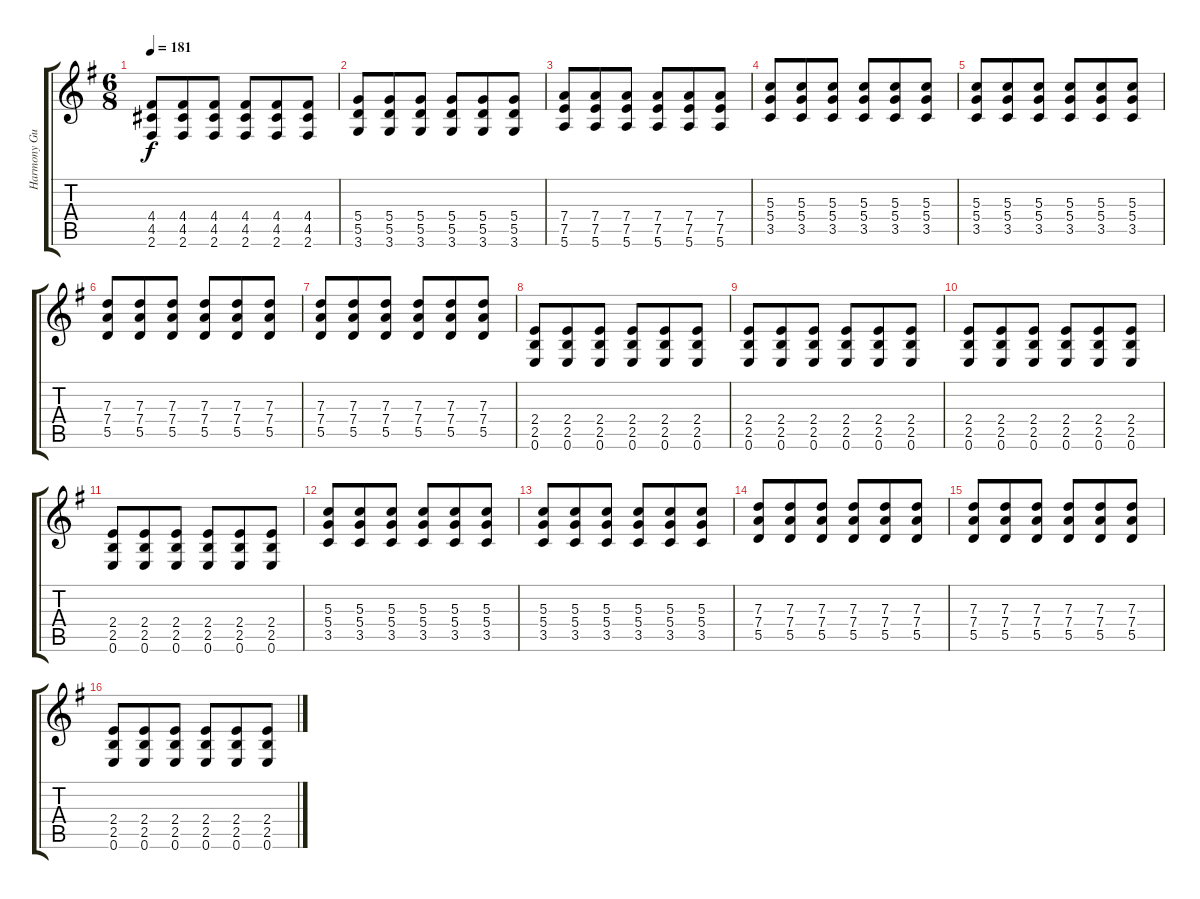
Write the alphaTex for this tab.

\track ("Harmony Guitar" "Harmony Gu") {instrument distortionguitar}
\staff {score tabs}
\tuning (E4 B3 G3 D3 A2 E2) {hide}
\ts (6 8)
\tempo 181
\clef g2
\ks eminor
(4.4 4.5 2.6).8{dy f} (4.4 4.5 2.6).8 (4.4 4.5 2.6).8 (4.4 4.5 2.6).8 (4.4 4.5 2.6).8 (4.4 4.5 2.6).8 |
(5.4 5.5 3.6).8 (5.4 5.5 3.6).8 (5.4 5.5 3.6).8 (5.4 5.5 3.6).8 (5.4 5.5 3.6).8 (5.4 5.5 3.6).8 |
(7.4 7.5 5.6).8 (7.4 7.5 5.6).8 (7.4 7.5 5.6).8 (7.4 7.5 5.6).8 (7.4 7.5 5.6).8 (7.4 7.5 5.6).8 |
(5.3 5.4 3.5).8 (5.3 5.4 3.5).8 (5.3 5.4 3.5).8 (5.3 5.4 3.5).8 (5.3 5.4 3.5).8 (5.3 5.4 3.5).8 |
(5.3 5.4 3.5).8 (5.3 5.4 3.5).8 (5.3 5.4 3.5).8 (5.3 5.4 3.5).8 (5.3 5.4 3.5).8 (5.3 5.4 3.5).8 |
(7.3 7.4 5.5).8 (7.3 7.4 5.5).8 (7.3 7.4 5.5).8 (7.3 7.4 5.5).8 (7.3 7.4 5.5).8 (7.3 7.4 5.5).8 |
(7.3 7.4 5.5).8 (7.3 7.4 5.5).8 (7.3 7.4 5.5).8 (7.3 7.4 5.5).8 (7.3 7.4 5.5).8 (7.3 7.4 5.5).8 |
(2.4 2.5 0.6).8 (2.4 2.5 0.6).8 (2.4 2.5 0.6).8 (2.4 2.5 0.6).8 (2.4 2.5 0.6).8 (2.4 2.5 0.6).8 |
(2.4 2.5 0.6).8 (2.4 2.5 0.6).8 (2.4 2.5 0.6).8 (2.4 2.5 0.6).8 (2.4 2.5 0.6).8 (2.4 2.5 0.6).8 |
(2.4 2.5 0.6).8 (2.4 2.5 0.6).8 (2.4 2.5 0.6).8 (2.4 2.5 0.6).8 (2.4 2.5 0.6).8 (2.4 2.5 0.6).8 |
(2.4 2.5 0.6).8 (2.4 2.5 0.6).8 (2.4 2.5 0.6).8 (2.4 2.5 0.6).8 (2.4 2.5 0.6).8 (2.4 2.5 0.6).8 |
(5.3 5.4 3.5).8 (5.3 5.4 3.5).8 (5.3 5.4 3.5).8 (5.3 5.4 3.5).8 (5.3 5.4 3.5).8 (5.3 5.4 3.5).8 |
(5.3 5.4 3.5).8 (5.3 5.4 3.5).8 (5.3 5.4 3.5).8 (5.3 5.4 3.5).8 (5.3 5.4 3.5).8 (5.3 5.4 3.5).8 |
(7.3 7.4 5.5).8 (7.3 7.4 5.5).8 (7.3 7.4 5.5).8 (7.3 7.4 5.5).8 (7.3 7.4 5.5).8 (7.3 7.4 5.5).8 |
(7.3 7.4 5.5).8 (7.3 7.4 5.5).8 (7.3 7.4 5.5).8 (7.3 7.4 5.5).8 (7.3 7.4 5.5).8 (7.3 7.4 5.5).8 |
(2.4 2.5 0.6).8 (2.4 2.5 0.6).8 (2.4 2.5 0.6).8 (2.4 2.5 0.6).8 (2.4 2.5 0.6).8 (2.4 2.5 0.6).8
